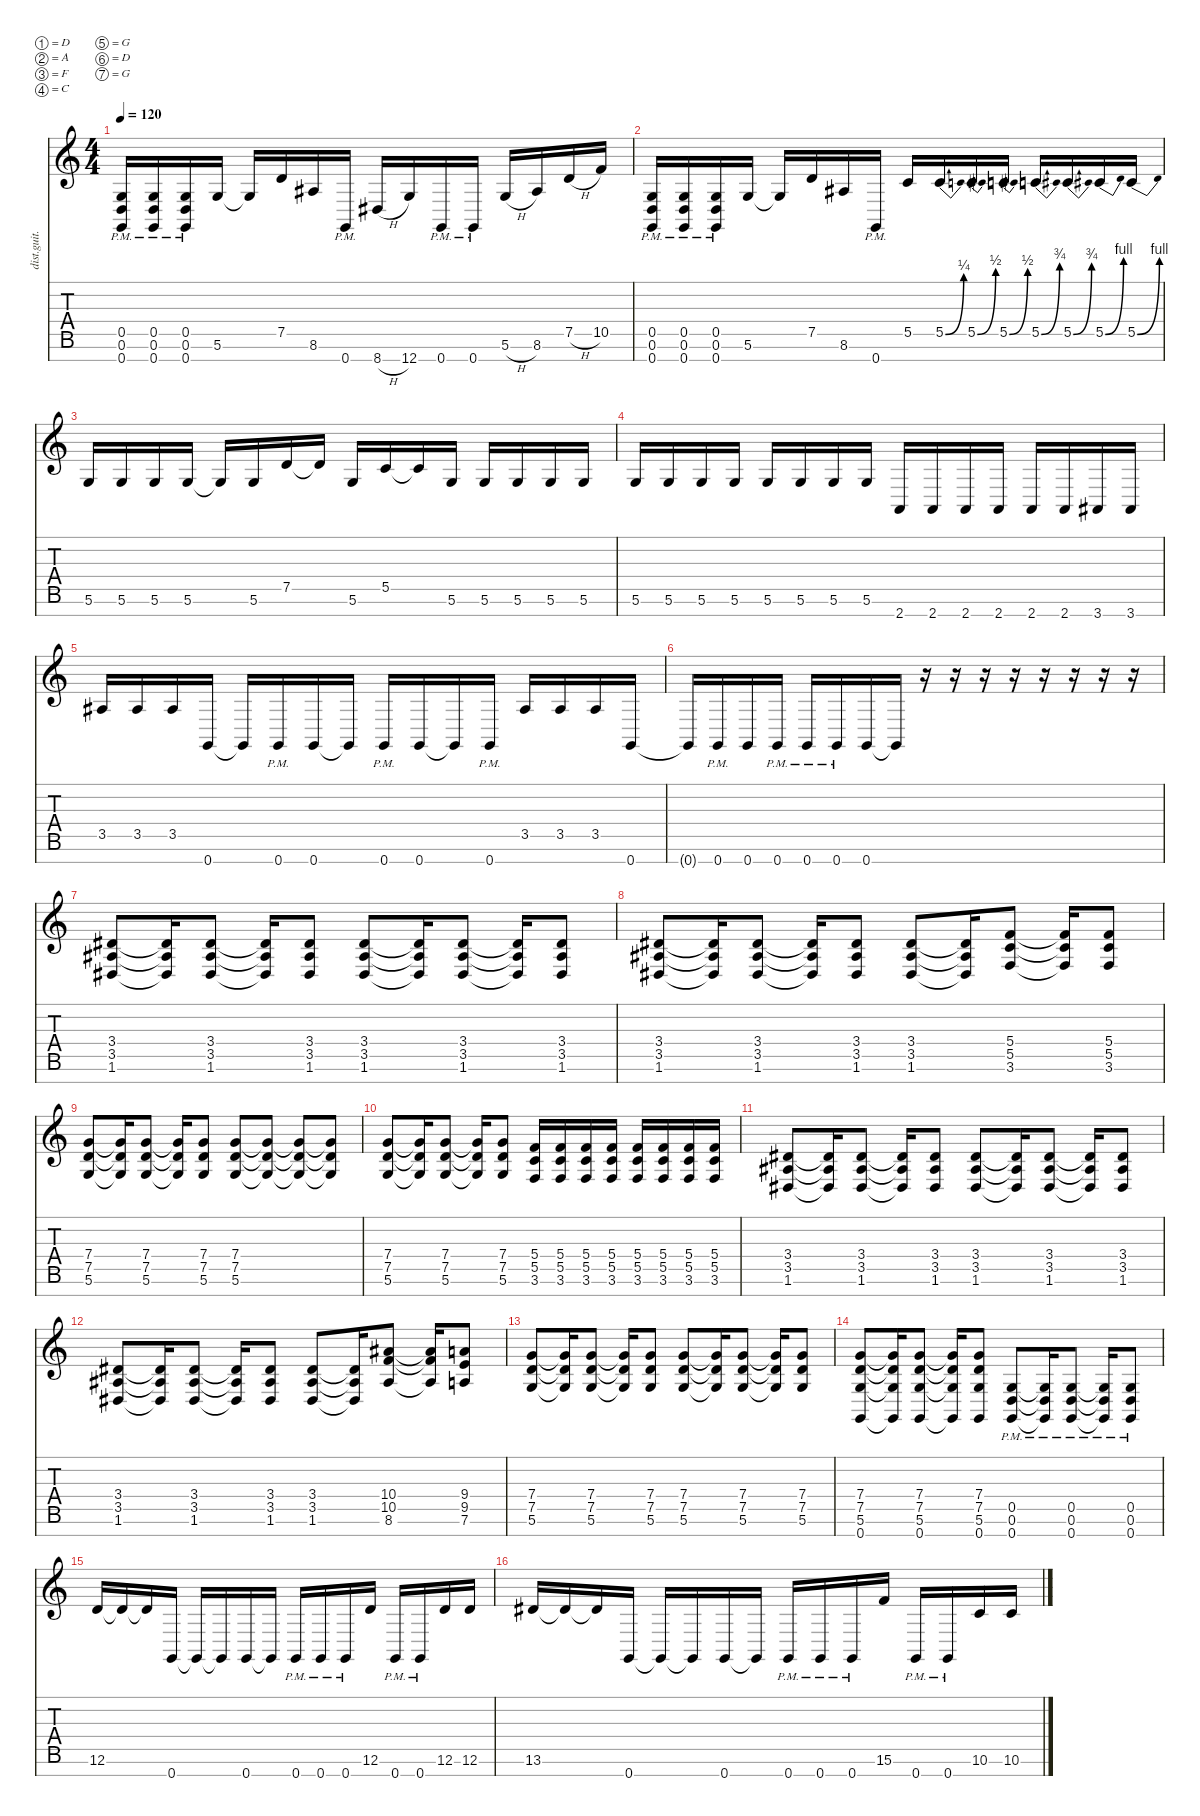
\defaultSystemsLayout 4
\hideDynamics
\bracketExtendMode nobrackets
\otherSystemsTrackNameOrientation horizontal
\track ("riff l" "dist.guit.") {instrument distortionguitar}
\staff {score tabs}
\tuning (D4 A3 F3 C3 G2 D2 G1)
\ts (4 4)
\tempo 120
\clef g2
\ks c
(0.7{pm} 0.5{pm} 0.6{pm}).16{dy mf beam Up} (0.7{pm} 0.6{pm} 0.5{pm}).16{beam Up} (0.7{pm} 0.5{pm} 0.6{pm}).16{beam Up} 5.6.16{beam Up} 5.6{t}.16{beam Up} 7.5.16{beam Up} 8.6{acc #}.16{beam Up} 0.7{pm}.16{beam Up} 8.7{h acc #}.16{beam Up} 12.7.16{beam Up} 0.7{pm}.16{beam Up} 0.7{pm}.16{beam Up} 5.6{h}.16{beam Up} 8.6{acc #}.16{beam Up} 7.5{h}.16{beam Up} 10.5.16{beam Up} |
(0.7{pm} 0.5{pm} 0.6{pm}).16{beam Up} (0.7{pm} 0.6{pm} 0.5{pm}).16{beam Up} (0.7{pm} 0.5{pm} 0.6{pm}).16{beam Up} 5.6.16{beam Up} 5.6{t}.16{beam Up} 7.5.16{beam Up} 8.6{acc #}.16{beam Up} 0.7{pm}.16{beam Up} 5.5.16{beam Up} 5.5{be (bend 0 0 15.6 1)}.16{beam Up} 5.5{be (bend 0 0 15 2)}.16{beam Up} 5.5{be (bend 0 0 15.6 2)}.16{beam Up} 5.5{be (bend 0 0 15.6 3)}.16{beam Up} 5.5{be (bend 0 0 14.399999999999999 3)}.16{beam Up} 5.5{be (bend 0 0 15 4)}.16{beam Up} 5.5{be (bend 0 0 15 4)}.16{beam Up} |
5.6.16{beam Up} 5.6.16{beam Up} 5.6.16{beam Up} 5.6.16{beam Up} 5.6{t}.16{beam Up} 5.6.16{beam Up} 7.5.16{beam Up} 7.5{t}.16{beam Up} 5.6.16{beam Up} 5.5.16{beam Up} 5.5{t}.16{beam Up} 5.6.16{beam Up} 5.6.16{beam Up} 5.6.16{beam Up} 5.6.16{beam Up} 5.6.16{beam Up} |
5.6.16{beam Up} 5.6.16{beam Up} 5.6.16{beam Up} 5.6.16{beam Up} 5.6.16{beam Up} 5.6.16{beam Up} 5.6.16{beam Up} 5.6.16{beam Up} 2.7.16{beam Up} 2.7.16{beam Up} 2.7.16{beam Up} 2.7.16{beam Up} 2.7.16{beam Up} 2.7.16{beam Up} 3.7{acc #}.16{beam Up} 3.7{acc #}.16{beam Up} |
3.5{acc #}.16{beam Up} 3.5{acc #}.16{beam Up} 3.5{acc #}.16{beam Up} 0.7.16{beam Up} 0.7{t}.16{beam Up} 0.7{pm}.16{beam Up} 0.7.16{beam Up} 0.7{t}.16{beam Up} 0.7{pm}.16{beam Up} 0.7.16{beam Up} 0.7{t}.16{beam Up} 0.7{pm}.16{beam Up} 3.5{acc #}.16{beam Up} 3.5{acc #}.16{beam Up} 3.5{acc #}.16{beam Up} 0.7.16{beam Up} |
0.7{t}.16{beam Up} 0.7{pm}.16{beam Up} 0.7.16{beam Up} 0.7{pm}.16{beam Up} 0.7{pm}.16{beam Up} 0.7{pm}.16{beam Up} 0.7.16{beam Up} 0.7{t}.16{beam Up} r.16{beam Up} r.16{beam Up} r.16{beam Up} r.16{beam Up} r.16{beam Up} r.16{beam Up} r.16{beam Up} r.16{beam Up} |
(1.6{acc #} 3.5{acc #} 3.4{acc #}).8{beam Up} (1.6{t acc #} 3.5{t acc #} 3.4{t acc #}).16{beam Up} (1.6{acc #} 3.5{acc #} 3.4{acc #}).8{beam Up} (1.6{t acc #} 3.5{t acc #} 3.4{t acc #}).16{beam Up} (1.6{acc #} 3.5{acc #} 3.4{acc #}).8{beam Up} (1.6{acc #} 3.5{acc #} 3.4{acc #}).8{beam Up} (1.6{t acc #} 3.5{t acc #} 3.4{t acc #}).16{beam Up} (1.6{acc #} 3.5{acc #} 3.4{acc #}).8{beam Up} (1.6{t acc #} 3.5{t acc #} 3.4{t acc #}).16{beam Up} (1.6{acc #} 3.5{acc #} 3.4{acc #}).8{beam Up} |
(1.6{acc #} 3.5{acc #} 3.4{acc #}).8{beam Up} (1.6{t acc #} 3.5{t acc #} 3.4{t acc #}).16{beam Up} (1.6{acc #} 3.5{acc #} 3.4{acc #}).8{beam Up} (1.6{t acc #} 3.5{t acc #} 3.4{t acc #}).16{beam Up} (1.6{acc #} 3.5{acc #} 3.4{acc #}).8{beam Up} (1.6{acc #} 3.5{acc #} 3.4{acc #}).8{beam Up} (1.6{t acc #} 3.5{t acc #} 3.4{t acc #}).16{beam Up} (3.6 5.5 5.4).8{beam Up} (3.6{t} 5.5{t} 5.4{t}).16{beam Up} (3.6 5.5 5.4).8{beam Up} |
(5.6 7.5 7.4).8{beam Up} (5.6{t} 7.5{t} 7.4{t}).16{beam Up} (5.6 7.5 7.4).8{beam Up} (5.6{t} 7.5{t} 7.4{t}).16{beam Up} (5.6 7.5 7.4).8{beam Up} (5.6 7.5 7.4).8{beam Up} (5.6{t} 7.5{t} 7.4{t}).8{beam Up} (5.6{t} 7.5{t} 7.4{t}).8{beam Up} (5.6{t} 7.5{t} 7.4{t}).8{beam Up} |
(5.6 7.5 7.4).8{beam Up} (5.6{t} 7.5{t} 7.4{t}).16{beam Up} (5.6 7.5 7.4).8{beam Up} (5.6{t} 7.5{t} 7.4{t}).16{beam Up} (5.6 7.5 7.4).8{beam Up} (3.6 5.5 5.4).16{beam Up} (3.6 5.5 5.4).16{beam Up} (3.6 5.5 5.4).16{beam Up} (3.6 5.4 5.5).16{beam Up} (3.6 5.5 5.4).16{beam Up} (3.6 5.5 5.4).16{beam Up} (3.6 5.5 5.4).16{beam Up} (3.6 5.5 5.4).16{beam Up} |
(1.6{acc #} 3.5{acc #} 3.4{acc #}).8{beam Up} (1.6{t acc #} 3.5{t acc #} 3.4{t acc #}).16{beam Up} (1.6{acc #} 3.5{acc #} 3.4{acc #}).8{beam Up} (1.6{t acc #} 3.5{t acc #} 3.4{t acc #}).16{beam Up} (1.6{acc #} 3.5{acc #} 3.4{acc #}).8{beam Up} (1.6{acc #} 3.5{acc #} 3.4{acc #}).8{beam Up} (1.6{t acc #} 3.5{t acc #} 3.4{t acc #}).16{beam Up} (1.6{acc #} 3.5{acc #} 3.4{acc #}).8{beam Up} (1.6{t acc #} 3.5{t acc #} 3.4{t acc #}).16{beam Up} (1.6{acc #} 3.5{acc #} 3.4{acc #}).8{beam Up} |
(1.6{acc #} 3.5{acc #} 3.4{acc #}).8{beam Up} (1.6{t acc #} 3.5{t acc #} 3.4{t acc #}).16{beam Up} (1.6{acc #} 3.5{acc #} 3.4{acc #}).8{beam Up} (1.6{t acc #} 3.5{t acc #} 3.4{t acc #}).16{beam Up} (1.6{acc #} 3.5{acc #} 3.4{acc #}).8{beam Up} (1.6{acc #} 3.5{acc #} 3.4{acc #}).8{beam Up} (1.6{t acc #} 3.5{t acc #} 3.4{t acc #}).16{beam Up} (8.6{acc #} 10.5 10.4{acc #}).8{beam Up} (8.6{t acc #} 10.5{t} 10.4{t acc #}).16{beam Up} (7.6 9.5 9.4).8{beam Up} |
(5.6 7.5 7.4).8{beam Up} (5.6{t} 7.5{t} 7.4{t}).16{beam Up} (5.6 7.5 7.4).8{beam Up} (5.6{t} 7.5{t} 7.4{t}).16{beam Up} (5.6 7.5 7.4).8{beam Up} (5.6 7.5 7.4).8{beam Up} (5.6{t} 7.5{t} 7.4{t}).16{beam Up} (5.6 7.5 7.4).8{beam Up} (5.6{t} 7.5{t} 7.4{t}).16{beam Up} (5.6 7.5 7.4).8{beam Up} |
(5.6 7.5 7.4 0.7).8{beam Up} (5.6{t} 7.5{t} 7.4{t} 0.7{t}).16{beam Up} (5.6 7.5 7.4 0.7).8{beam Up} (5.6{t} 7.5{t} 7.4{t} 0.7{t}).16{beam Up} (5.6 7.5 7.4 0.7).8{beam Up} (0.7{pm} 0.6{pm} 0.5{pm}).8{beam Up} (0.7{pm t} 0.6{pm t} 0.5{pm t}).16{beam Up} (0.7{pm} 0.6{pm} 0.5{pm}).8{beam Up} (0.7{pm t} 0.6{pm t} 0.5{pm t}).16{beam Up} (0.7{pm} 0.6{pm} 0.5{pm}).8{beam Up} |
12.6.16{beam Up} 12.6{t}.16{beam Up} 12.6{t}.16{beam Up} 0.7.16{beam Up} 0.7{t}.16{beam Up} 0.7{t}.16{beam Up} 0.7.16{beam Up} 0.7{t}.16{beam Up} 0.7{pm}.16{beam Up} 0.7{pm}.16{beam Up} 0.7{pm}.16{beam Up} 12.6.16{beam Up} 0.7{pm}.16{beam Up} 0.7{pm}.16{beam Up} 12.6.16{beam Up} 12.6.16{beam Up} |
13.6{acc #}.16{beam Up} 13.6{t acc #}.16{beam Up} 13.6{t acc #}.16{beam Up} 0.7.16{beam Up} 0.7{t}.16{beam Up} 0.7{t}.16{beam Up} 0.7.16{beam Up} 0.7{t}.16{beam Up} 0.7{pm}.16{beam Up} 0.7{pm}.16{beam Up} 0.7{pm}.16{beam Up} 15.6.16{beam Up} 0.7{pm}.16{beam Up} 0.7{pm}.16{beam Up} 10.6.16{beam Up} 10.6.16{beam Up}
